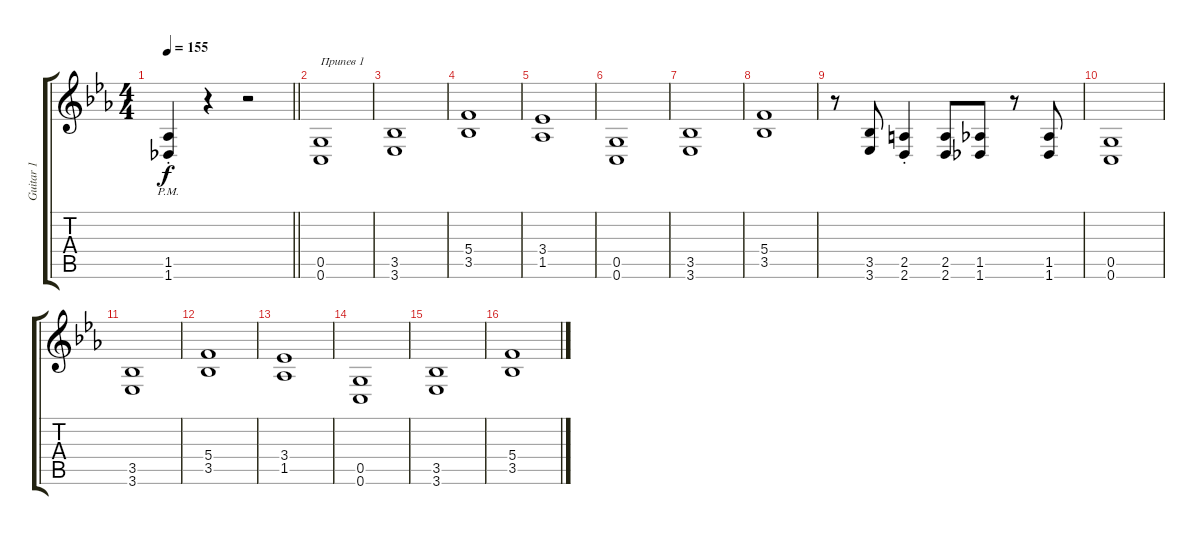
\track ("Guitar 1" "Guitar 1") {instrument distortionguitar}
\staff {score tabs}
\tuning (D4 A3 F3 C3 G2 C2) {hide}
\ts (4 4)
\tempo 155
\clef g2
\barLineRight lightlight
\ks cminor
(1.5{pm st} 1.6{pm st}).4{dy f} r.4 r.2 |
(0.5 0.6).1{txt "Припев 1"} |
(3.5 3.6).1 |
(5.4 3.5).1 |
(3.4 1.5).1 |
(0.5 0.6).1 |
(3.5 3.6).1 |
(5.4 3.5).1 |
r.8 (3.5 3.6).8 (2.5{st} 2.6{st}).4 (2.5 2.6).8 (1.5 1.6).8 r.8 (1.5 1.6).8 |
(0.5 0.6).1 |
(3.5 3.6).1 |
(5.4 3.5).1 |
(3.4 1.5).1 |
(0.5 0.6).1 |
(3.5 3.6).1 |
(5.4 3.5).1
